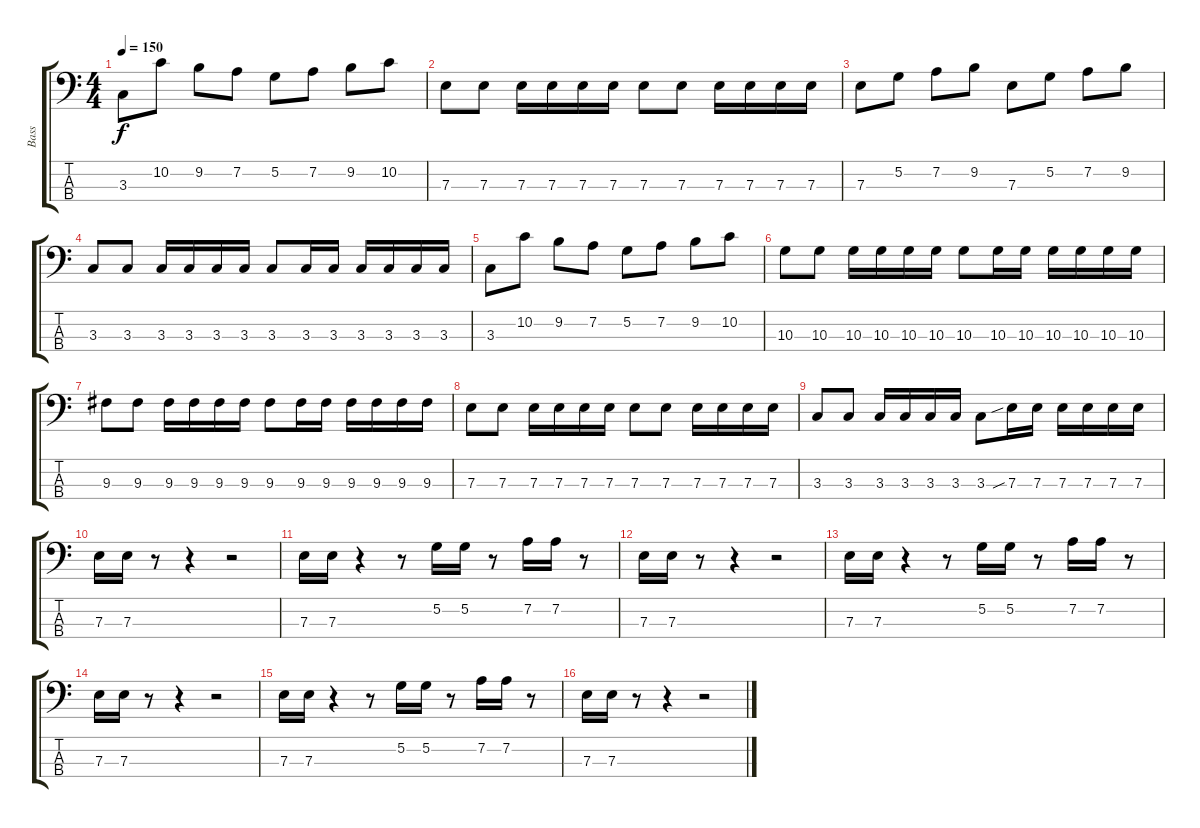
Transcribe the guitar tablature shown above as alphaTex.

\track ("Bass" "Bass") {instrument electricbasspick}
\staff {score tabs}
\tuning (G2 D2 A1 E1) {hide}
\ts (4 4)
\tempo 150
\clef f4
\ks c
3.3.8{dy f} 10.2.8 9.2.8 7.2.8 5.2.8 7.2.8 9.2.8 10.2.8 |
7.3.8 7.3.8 7.3.16 7.3.16 7.3.16 7.3.16 7.3.8 7.3.8 7.3.16 7.3.16 7.3.16 7.3.16 |
7.3.8 5.2.8 7.2.8 9.2.8 7.3.8 5.2.8 7.2.8 9.2.8 |
3.3.8 3.3.8 3.3.16 3.3.16 3.3.16 3.3.16 3.3.8 3.3.16 3.3.16 3.3.16 3.3.16 3.3.16 3.3.16 |
3.3.8 10.2.8 9.2.8 7.2.8 5.2.8 7.2.8 9.2.8 10.2.8 |
10.3.8 10.3.8 10.3.16 10.3.16 10.3.16 10.3.16 10.3.8 10.3.16 10.3.16 10.3.16 10.3.16 10.3.16 10.3.16 |
9.3.8 9.3.8 9.3.16 9.3.16 9.3.16 9.3.16 9.3.8 9.3.16 9.3.16 9.3.16 9.3.16 9.3.16 9.3.16 |
7.3.8 7.3.8 7.3.16 7.3.16 7.3.16 7.3.16 7.3.8 7.3.8 7.3.16 7.3.16 7.3.16 7.3.16 |
3.3.8 3.3.8 3.3.16 3.3.16 3.3.16 3.3.16 3.3.8 7.3{sib}.16 7.3.16 7.3.16 7.3.16 7.3.16 7.3.16 |
7.3.16 7.3.16 r.8 r.4 r.2 |
7.3.16 7.3.16 r.4 r.8 5.2.16 5.2.16 r.8 7.2.16 7.2.16 r.8 |
7.3.16 7.3.16 r.8 r.4 r.2 |
7.3.16 7.3.16 r.4 r.8 5.2.16 5.2.16 r.8 7.2.16 7.2.16 r.8 |
7.3.16 7.3.16 r.8 r.4 r.2 |
7.3.16 7.3.16 r.4 r.8 5.2.16 5.2.16 r.8 7.2.16 7.2.16 r.8 |
7.3.16 7.3.16 r.8 r.4 r.2
